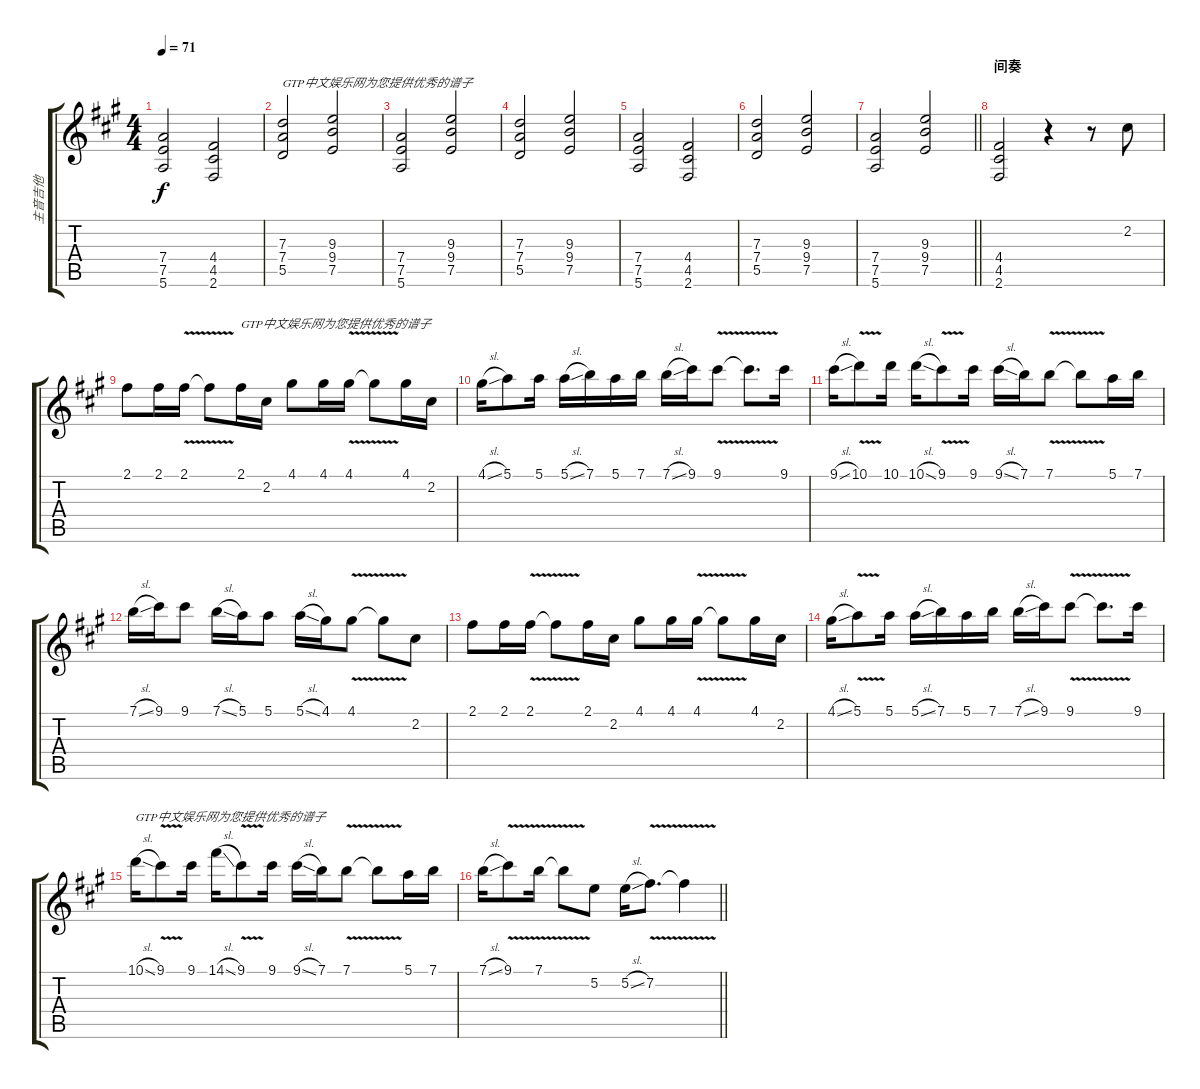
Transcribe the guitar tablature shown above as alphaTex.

\track ("主音吉他" "主音吉他") {instrument distortionguitar}
\staff {score tabs}
\tuning (E4 B3 G3 D3 A2 E2) {hide}
\ts (4 4)
\tempo 71
\clef g2
\ks a
(7.4 7.5 5.6).2{dy f} (4.4 4.5 2.6).2 |
(7.3 7.4 5.5).2{txt "GTP中文娱乐网为您提供优秀的谱子"} (9.3 9.4 7.5).2 |
(7.4 7.5 5.6).2 (9.3 9.4 7.5).2 |
(7.3 7.4 5.5).2 (9.3 9.4 7.5).2 |
(7.4 7.5 5.6).2 (4.4 4.5 2.6).2 |
(7.3 7.4 5.5).2 (9.3 9.4 7.5).2 |
\barLineRight lightlight
(7.4 7.5 5.6).2 (9.3 9.4 7.5).2 |
\section ("" "间奏")
(4.4 4.5 2.6).2 r.4 r.8 2.2.8 |
2.1.8 2.1.16 2.1{v}.16 2.1{t}.8 2.1.16{txt "GTP中文娱乐网为您提供优秀的谱子"} 2.2.16 4.1.8 4.1.16 4.1{v}.16 4.1{t}.8 4.1.16 2.2.16 |
4.1{sl}.16 5.1.8 5.1.16 5.1{sl}.16 7.1.16 5.1.16 7.1.16 7.1{sl}.16 9.1.16 9.1{v}.8 9.1{t}.8{d} 9.1.16 |
9.1{sl}.16 10.1{v}.8 10.1.16 10.1{sl}.16 9.1{v}.8 9.1.16 9.1{sl}.16 7.1.16 7.1{v}.8 7.1{t}.8 5.1.16 7.1.16 |
7.1{sl}.16 9.1.16 9.1.8 7.1{sl}.16 5.1.16 5.1.8 5.1{sl}.16 4.1.16 4.1{v}.8 4.1{t}.8 2.2.8 |
2.1.8 2.1.16 2.1{v}.16 2.1{t}.8 2.1.16 2.2.16 4.1.8 4.1.16 4.1{v}.16 4.1{t}.8 4.1.16 2.2.16 |
4.1{sl}.16 5.1{v}.8 5.1.16 5.1{sl}.16 7.1.16 5.1.16 7.1.16 7.1{sl}.16 9.1.16 9.1{v}.8 9.1{t}.8{d} 9.1.16 |
10.1{sl}.16{txt "GTP中文娱乐网为您提供优秀的谱子"} 9.1{v}.8 9.1.16 14.1{sl}.16 9.1{v}.8 9.1.16 9.1{sl}.16 7.1.16 7.1{v}.8 7.1{t}.8 5.1.16 7.1.16 |
\barLineRight lightlight
7.1{sl}.16{txt " "} 9.1{v}.8 7.1{v}.16 7.1{t}.8 5.2.8 5.2{sl}.16 7.2{v}.8{d} 7.2{t}.4
